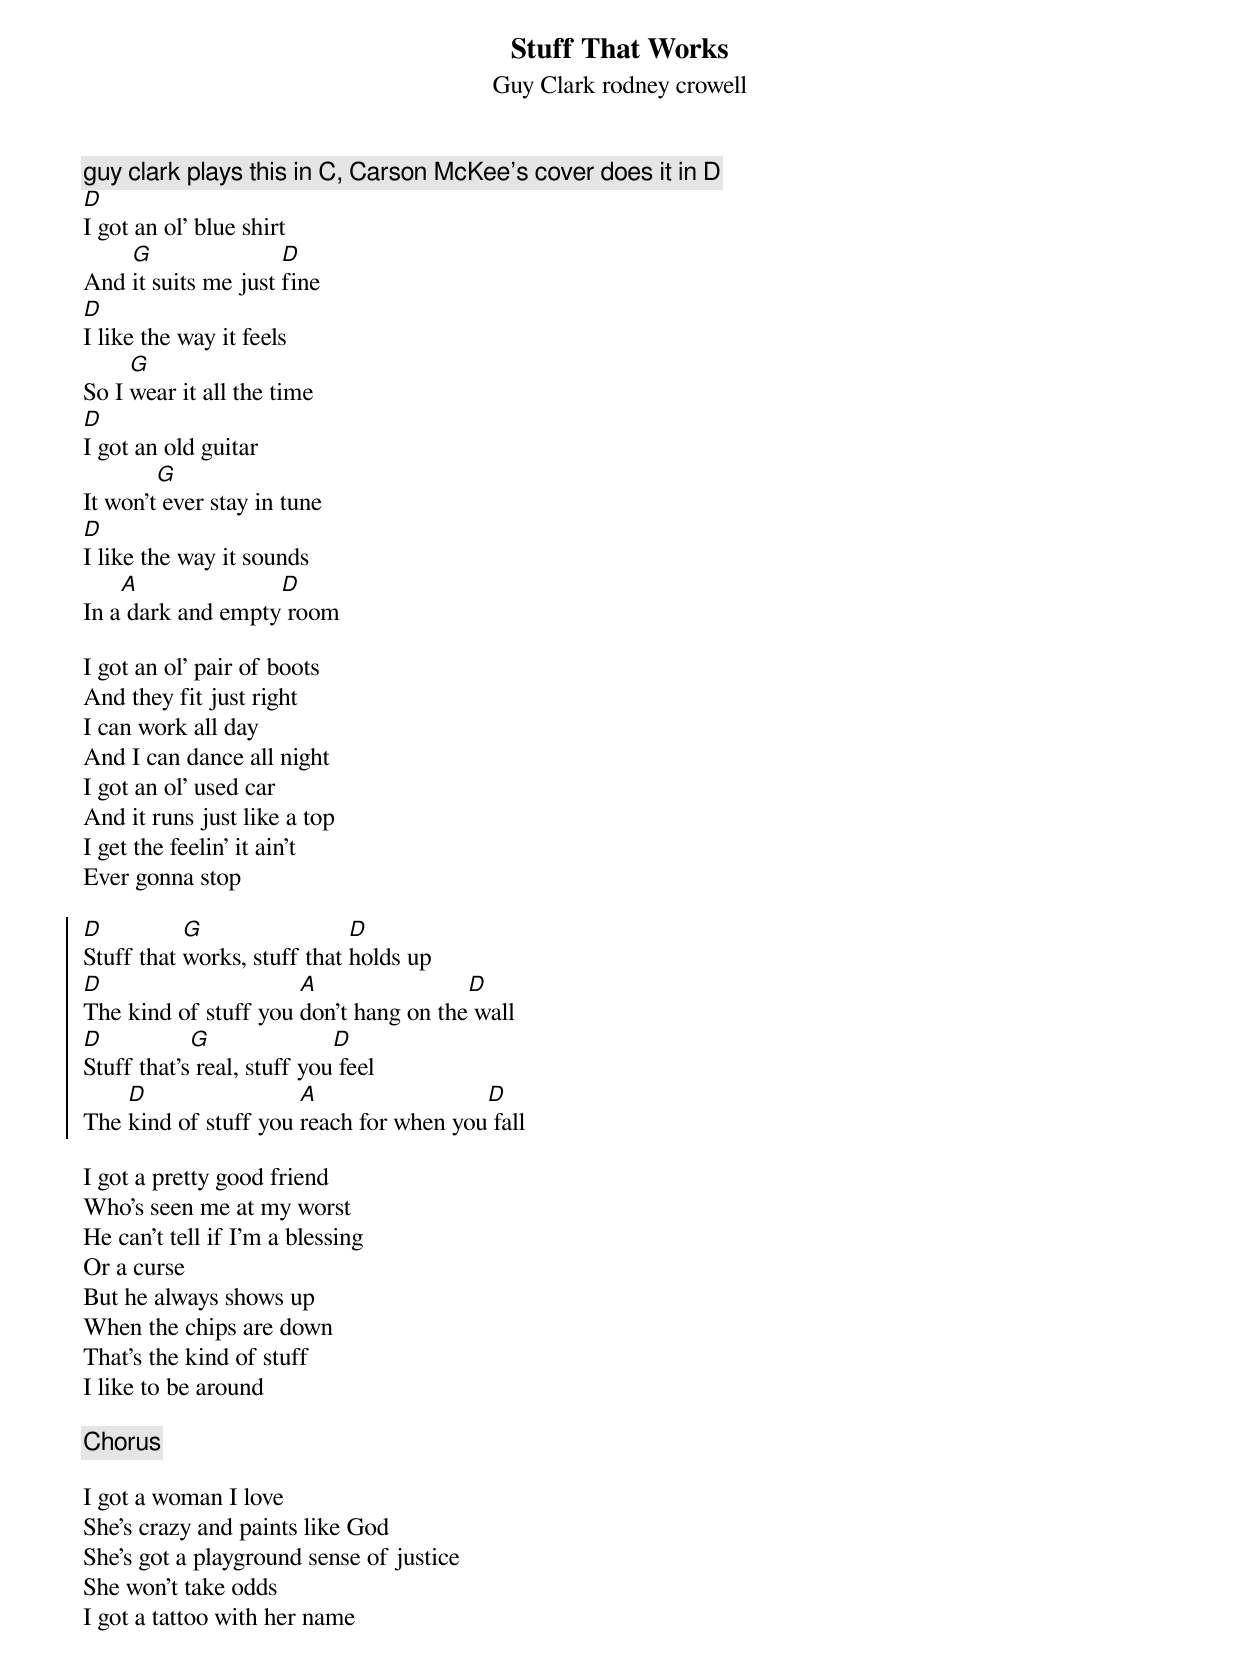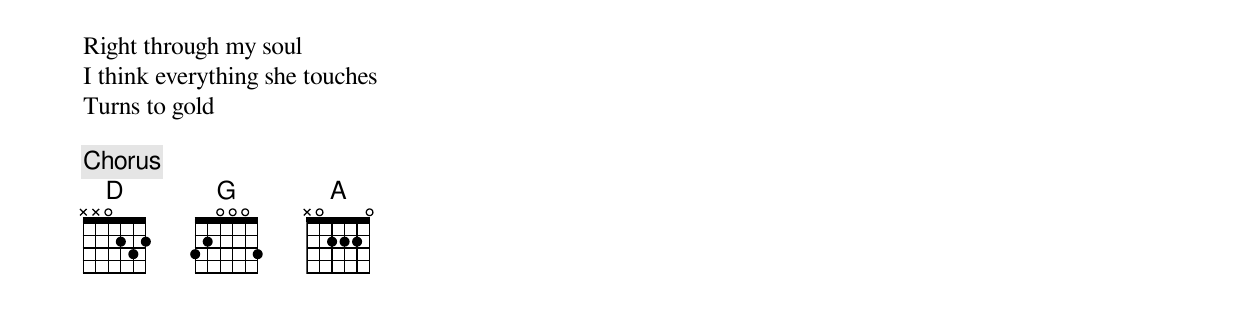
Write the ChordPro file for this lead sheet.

{title: Stuff That Works}
{subtitle: Guy Clark rodney crowell}
{c: guy clark plays this in C, Carson McKee’s cover does it in D}
[D]I got an ol’ blue shirt
And [G]it suits me just [D]fine
[D]I like the way it feels
So I [G]wear it all the time
[D]I got an old guitar
It won’t[G] ever stay in tune
[D]I like the way it sounds
In a[A] dark and empty[D] room

I got an ol’ pair of boots
And they fit just right
I can work all day
And I can dance all night
I got an ol’ used car
And it runs just like a top
I get the feelin’ it ain’t
Ever gonna stop

{soc}
[D]Stuff that [G]works, stuff that [D]holds up
[D]The kind of stuff you [A]don’t hang on the[D] wall
[D]Stuff that’s[G] real, stuff you[D] feel
The [D]kind of stuff you [A]reach for when you[D] fall
{eoc}

I got a pretty good friend
Who’s seen me at my worst
He can’t tell if I’m a blessing
Or a curse
But he always shows up
When the chips are down
That’s the kind of stuff
I like to be around

{c:Chorus}

I got a woman I love
She’s crazy and paints like God
She’s got a playground sense of justice
She won’t take odds
I got a tattoo with her name
Right through my soul
I think everything she touches
Turns to gold

{c:Chorus}
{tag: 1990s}
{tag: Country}
